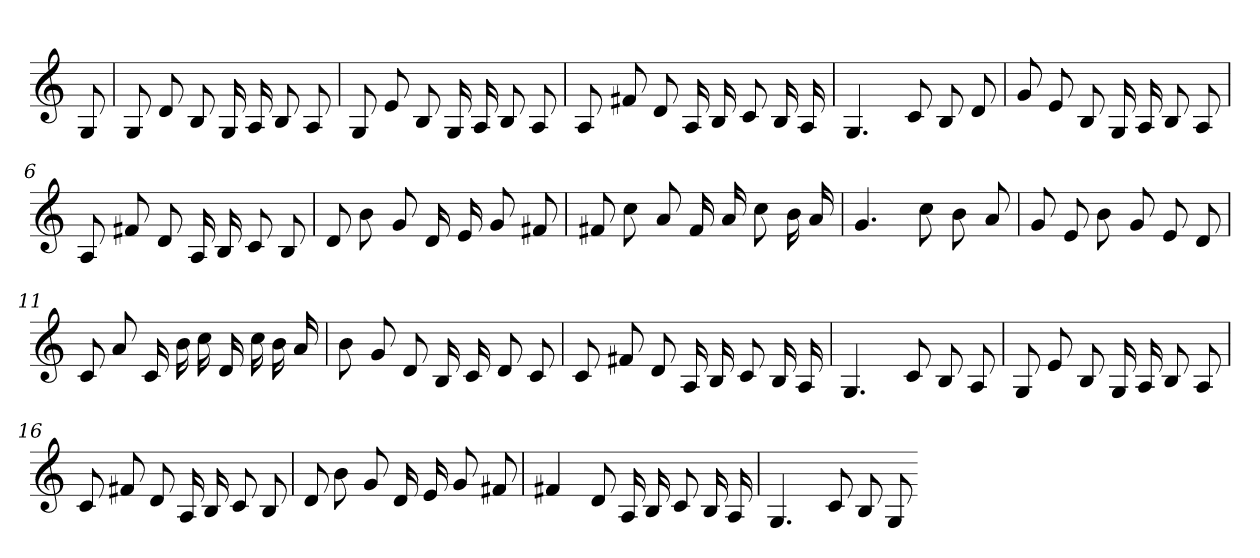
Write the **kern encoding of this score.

**kern
*part1
*staff1
=
8G
=1
8G
8d
8B
16G
16A
8B
8A
=2
8G
8e
8B
16G
16A
8B
8A
=3
8A
8f#X
8d
16A
16B
8c
16B
16A
=4
4.G
8c
8B
8d
=5
8g
8e
8B
16G
16A
8B
8A
=6
8A
8f#X
8d
16A
16B
8c
8B
=7
8d
8b
8g
16d
16e
8g
8f#X
=8
8f#X
8cc
8a
16f#
16a
8cc
16b
16a
=9
4.g
8cc
8b
8a
=10
8g
8e
8b
8g
8e
8d
=11
8c
8a
16c
16b
16cc
16d
16cc
16b
16a
=12
8b
8g
8d
16B
16c
8d
8c
=13
8c
8f#X
8d
16A
16B
8c
16B
16A
=14
4.G
8c
8B
8A
=15
8G
8e
8B
16G
16A
8B
8A
=16
8c
8f#X
8d
16A
16B
8c
8B
=17
8d
8b
8g
16d
16e
8g
8f#X
=18
4f#X
8d
16A
16B
8c
16B
16A
=19
4.G
8c
8B
8G
=-
*-
